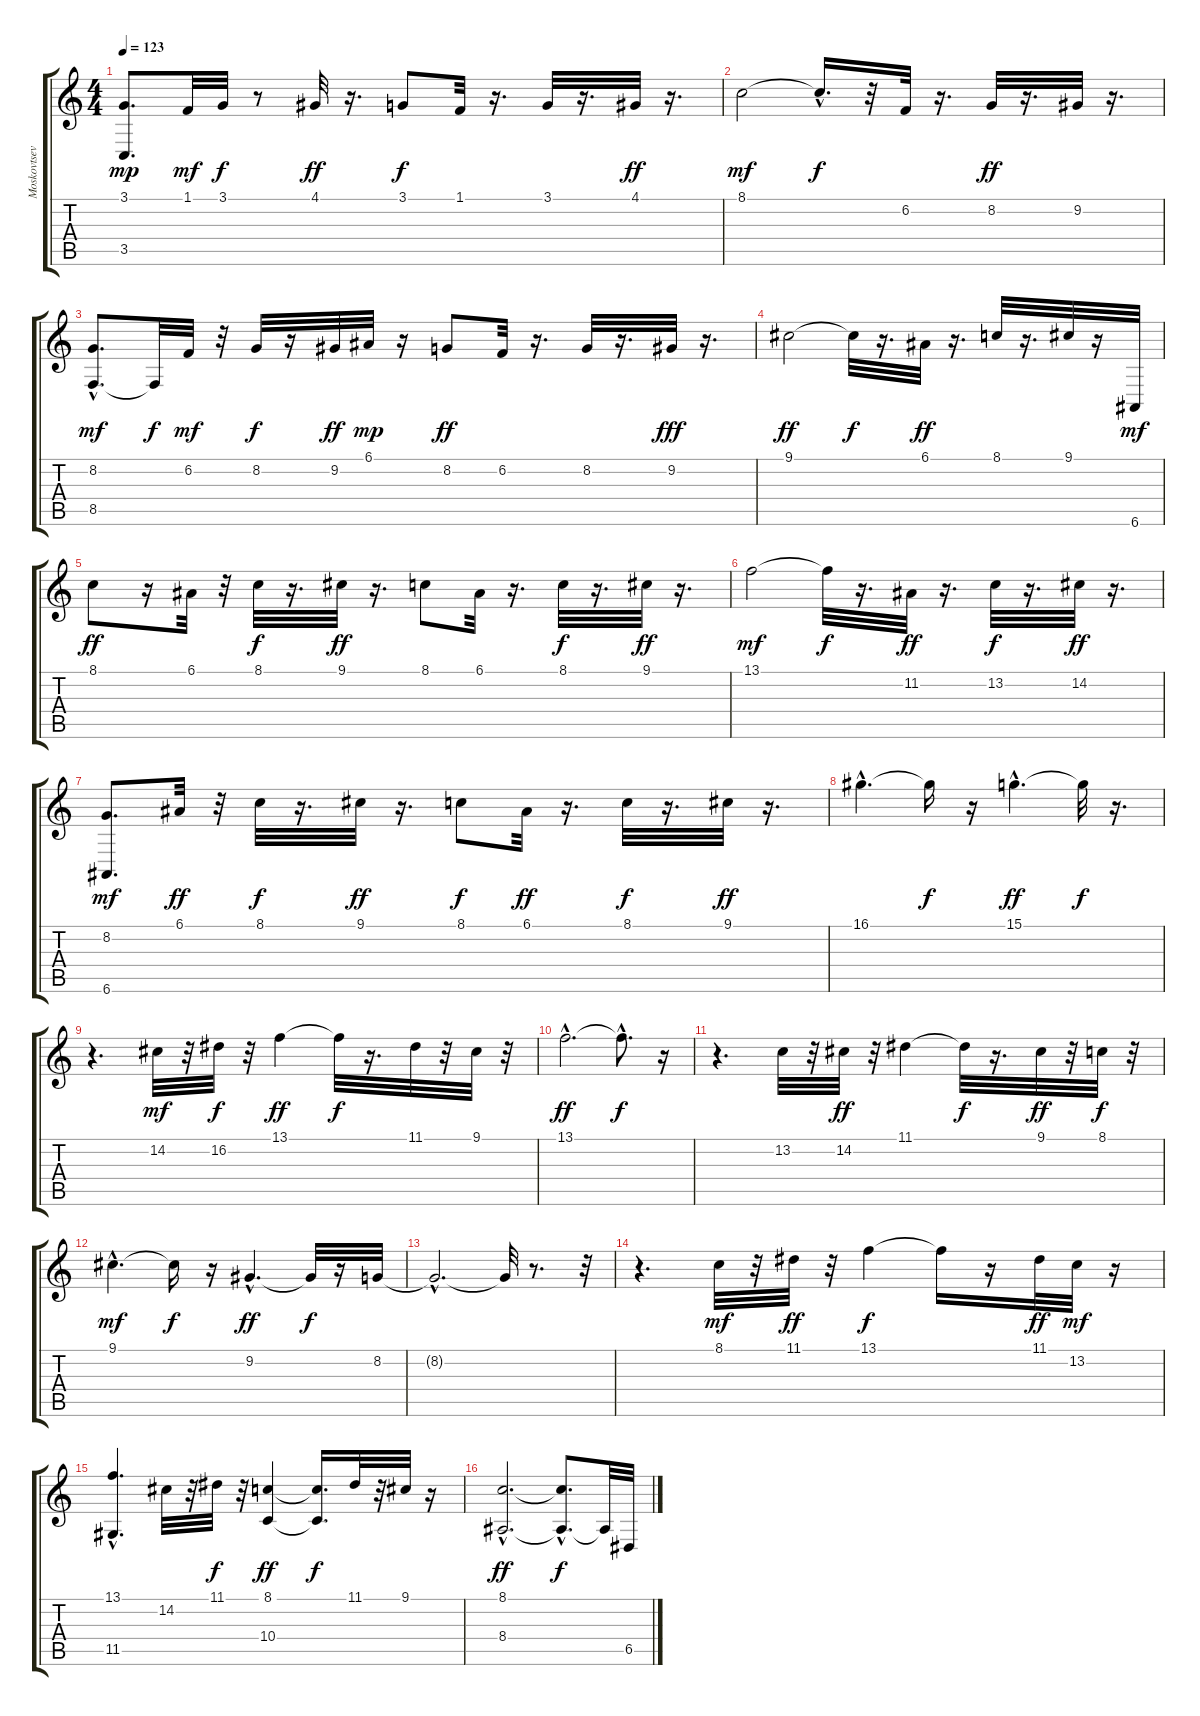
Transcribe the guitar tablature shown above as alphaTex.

\track ("Moskovtsev" "Moskovtsev") {instrument brasssection}
\staff {score tabs}
\tuning (E4 B3 G3 D3 A2 E2) {hide}
\ts (4 4)
\tempo 123
\clef g2
\ks c
(3.1 3.5).8{d dy mp} 1.1.32{dy mf} 3.1.32{dy f} r.8 4.1.32{dy ff} r.16{d} 3.1.8{dy f} 1.1.32 r.16{d} 3.1.32 r.16{d} 4.1.32{dy ff} r.16{d} |
8.1.2{dy mf} 8.1{hac t}.16{d dy f} r.32 6.2.32 r.16{d} 8.2.32{dy ff} r.16{d} 9.2.32 r.16{d} |
(8.2 8.5{hac}).8{d dy mf} 8.5{t}.32{dy f} 6.2.32{dy mf} r.32 8.2.32{dy f} r.16 9.2.32{dy ff} 6.1.32{dy mp} r.16 8.2.8{dy ff} 6.2.32 r.16{d} 8.2.32 r.16{d} 9.2.32{dy fff} r.16{d} |
9.1.2{dy ff} 9.1{t}.32{dy f} r.16{d} 6.1.32{dy ff} r.16{d} 8.1.32 r.16{d} 9.1.32 r.16 6.6.32{dy mf} |
8.1.8{dy ff} r.16 6.1.32 r.32 8.1.32{dy f} r.16{d} 9.1.32{dy ff} r.16{d} 8.1.8 6.1.32 r.16{d} 8.1.32{dy f} r.16{d} 9.1.32{dy ff} r.16{d} |
13.1.2{dy mf} 13.1{t}.32{dy f} r.16{d} 11.2.32{dy ff} r.16{d} 13.2.32{dy f} r.16{d} 14.2.32{dy ff} r.16{d} |
(8.2 6.6).8{d dy mf} 6.1.32{dy ff} r.32 8.1.32{dy f} r.16{d} 9.1.32{dy ff} r.16{d} 8.1.8{dy f} 6.1.32{dy ff} r.16{d} 8.1.32{dy f} r.16{d} 9.1.32{dy ff} r.16{d} |
16.1{hac}.4{d} 16.1{t}.16{dy f} r.16 15.1{hac}.4{d dy ff} 15.1{t}.32{dy f} r.16{d} |
r.4{d} 14.2.32{dy mf} r.32 16.2.32{dy f} r.32 13.1.4{dy ff} 13.1{t}.32{dy f} r.16{d} 11.1.32 r.32 9.1.32 r.32 |
13.1{hac}.2{d dy ff} 13.1{hac t}.8{d dy f} r.16 |
r.4{d} 13.2.32 r.32 14.2.32{dy ff} r.32 11.1.4 11.1{t}.32{dy f} r.16{d} 9.1.32{dy ff} r.32 8.1.32{dy f} r.32 |
9.1{hac}.4{d dy mf} 9.1{t}.16{dy f} r.16 9.2{hac}.4{d dy ff} 9.2{t}.32{dy f} r.16 8.2.32 |
8.2{hac t}.2{d} 8.2{t}.32 r.8{d} r.32 |
r.4{d} 8.1.32{dy mf} r.32 11.1.32{dy ff} r.32 13.1.4{dy f} 13.1{t}.16 r.16 11.1.32{dy ff} 13.2.32{dy mf} r.16 |
(13.1 11.5{hac}).4{d} 14.2.32 r.32 11.1.32{dy f} r.32 (8.1 10.4).4{dy ff} (8.1{t} 10.4{t}).16{d dy f} 11.1.32 r.32 9.1.32 r.16 |
(8.1{hac} 8.4{hac}).2{d dy ff} (8.1{hac t} 8.4{hac t}).8{d dy f} 8.4{t}.32 6.5.32
